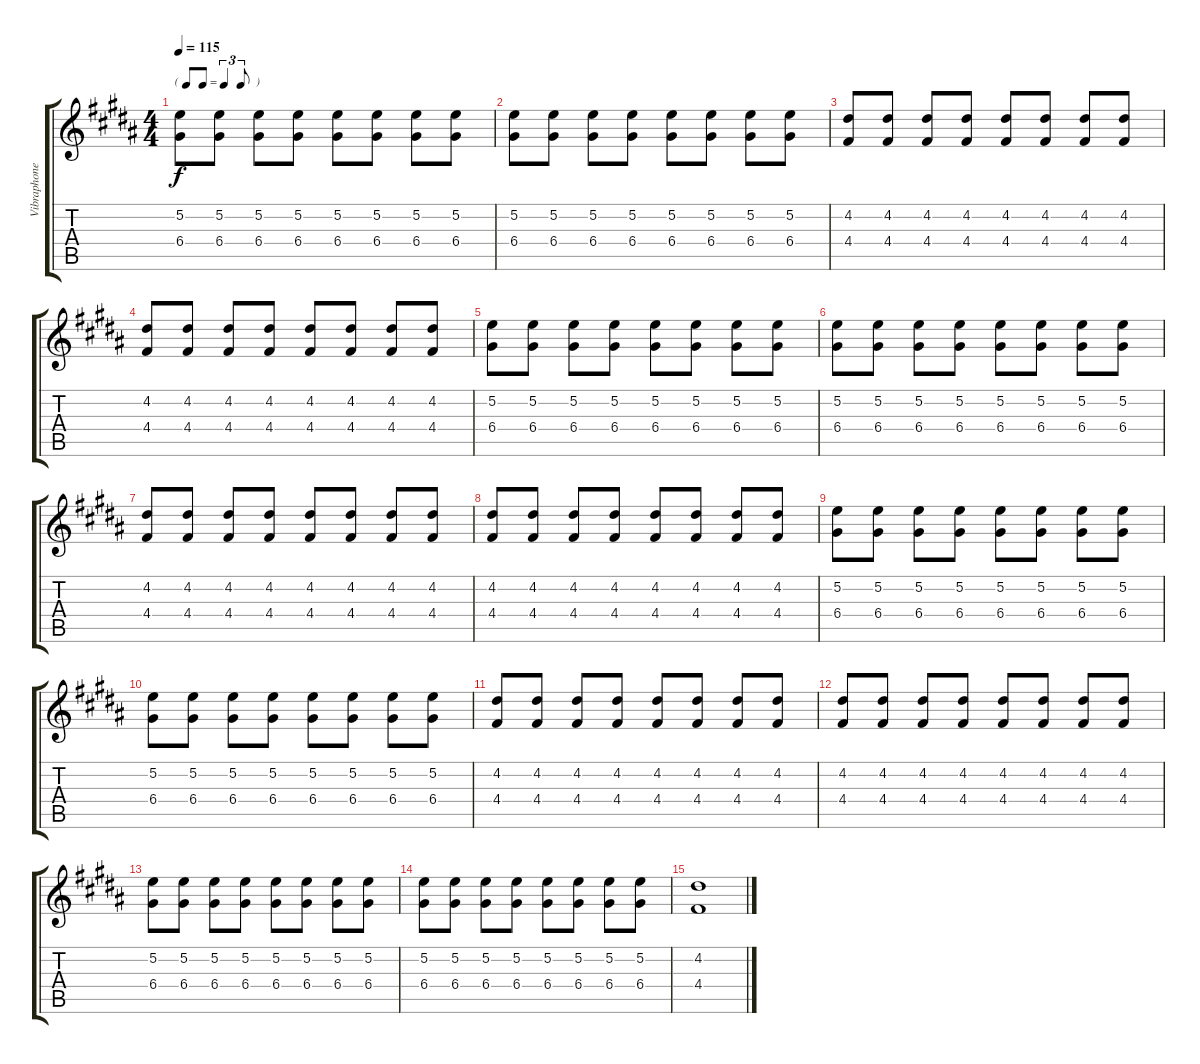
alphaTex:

\track ("Vibraphone" "Vibraphone") {instrument vibraphone}
\staff {score tabs}
\tuning (E5 B4 G4 D4 A3 E3) {hide}
\ts (4 4)
\tf triplet8th
\tempo 115
\clef g2
\ks b
(5.2 6.4).8{dy f} (5.2 6.4).8 (5.2 6.4).8 (5.2 6.4).8 (5.2 6.4).8 (5.2 6.4).8 (5.2 6.4).8 (5.2 6.4).8 |
(5.2 6.4).8 (5.2 6.4).8 (5.2 6.4).8 (5.2 6.4).8 (5.2 6.4).8 (5.2 6.4).8 (5.2 6.4).8 (5.2 6.4).8 |
(4.2 4.4).8 (4.2 4.4).8 (4.2 4.4).8 (4.2 4.4).8 (4.2 4.4).8 (4.2 4.4).8 (4.2 4.4).8 (4.2 4.4).8 |
(4.2 4.4).8 (4.2 4.4).8 (4.2 4.4).8 (4.2 4.4).8 (4.2 4.4).8 (4.2 4.4).8 (4.2 4.4).8 (4.2 4.4).8 |
(5.2 6.4).8 (5.2 6.4).8 (5.2 6.4).8 (5.2 6.4).8 (5.2 6.4).8 (5.2 6.4).8 (5.2 6.4).8 (5.2 6.4).8 |
(5.2 6.4).8 (5.2 6.4).8 (5.2 6.4).8 (5.2 6.4).8 (5.2 6.4).8 (5.2 6.4).8 (5.2 6.4).8 (5.2 6.4).8 |
(4.2 4.4).8 (4.2 4.4).8 (4.2 4.4).8 (4.2 4.4).8 (4.2 4.4).8 (4.2 4.4).8 (4.2 4.4).8 (4.2 4.4).8 |
(4.2 4.4).8 (4.2 4.4).8 (4.2 4.4).8 (4.2 4.4).8 (4.2 4.4).8 (4.2 4.4).8 (4.2 4.4).8 (4.2 4.4).8 |
(5.2 6.4).8 (5.2 6.4).8 (5.2 6.4).8 (5.2 6.4).8 (5.2 6.4).8 (5.2 6.4).8 (5.2 6.4).8 (5.2 6.4).8 |
(5.2 6.4).8 (5.2 6.4).8 (5.2 6.4).8 (5.2 6.4).8 (5.2 6.4).8 (5.2 6.4).8 (5.2 6.4).8 (5.2 6.4).8 |
(4.2 4.4).8 (4.2 4.4).8 (4.2 4.4).8 (4.2 4.4).8 (4.2 4.4).8 (4.2 4.4).8 (4.2 4.4).8 (4.2 4.4).8 |
(4.2 4.4).8 (4.2 4.4).8 (4.2 4.4).8 (4.2 4.4).8 (4.2 4.4).8 (4.2 4.4).8 (4.2 4.4).8 (4.2 4.4).8 |
(5.2 6.4).8 (5.2 6.4).8 (5.2 6.4).8 (5.2 6.4).8 (5.2 6.4).8 (5.2 6.4).8 (5.2 6.4).8 (5.2 6.4).8 |
(5.2 6.4).8 (5.2 6.4).8 (5.2 6.4).8 (5.2 6.4).8 (5.2 6.4).8 (5.2 6.4).8 (5.2 6.4).8 (5.2 6.4).8 |
(4.2 4.4).1
